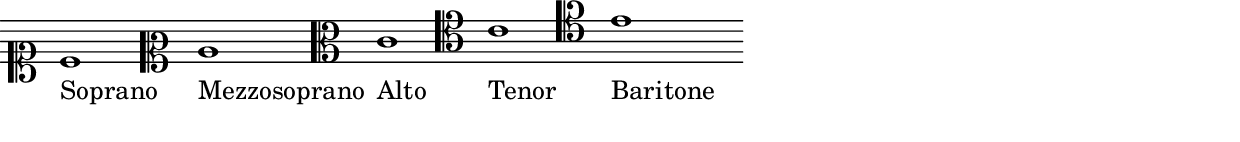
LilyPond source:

%% Generated by lilypond-book
%% Options: [exampleindent=10.16\mm,fragment,indent=0\mm,line-width=13.0\cm,notime,paper-height=845.047\pt,paper-width=597.508\pt,papersize='(cons (* 597.508 pt) (* 845.047 pt)),quote,relative=1]
\include "lilypond-book-preamble.ly"


% ****************************************************************
% Start cut-&-pastable-section
% ****************************************************************

#(ly:set-option 'eps-box-padding 3.000000)



\paper {
  #(set-paper-size '(cons (* 597.508 pt) (* 845.047 pt)))
  indent = 0\mm
  line-width = 13.0\cm
  % offset the left padding, also add 1mm as lilypond creates cropped
  % images with a little space on the right
  line-width = #(- line-width (* mm  3.000000) (* mm 1))
  line-width = 13.0\cm - 2.0 * 10.16\mm
  % offset the left padding, also add 1mm as lilypond creates cropped
  % images with a little space on the right
  line-width = #(- line-width (* mm  3.000000) (* mm 1))
}

\layout {
  
 \context {
   \Score
   timing = ##f
 }
 \context {
   \Staff
   \remove Time_signature_engraver
 }
}


\relative c'
{


% ****************************************************************
% ly snippet contents follows:
% ****************************************************************
\sourcefileline 1561
\new Staff {
  \override Staff.Clef.full-size-change = ##t
  \clef soprano c1
  \clef mezzosoprano c1
  \clef alto c1
  \clef tenor c1
  \clef baritone c1
}
\addlyrics {
  \override Lyrics . LyricText . self-alignment-X = #LEFT
  "Soprano     " "Mezzosoprano " "Alto        " "Tenor       " "Baritone    "
}


% ****************************************************************
% end ly snippet
% ****************************************************************
}
